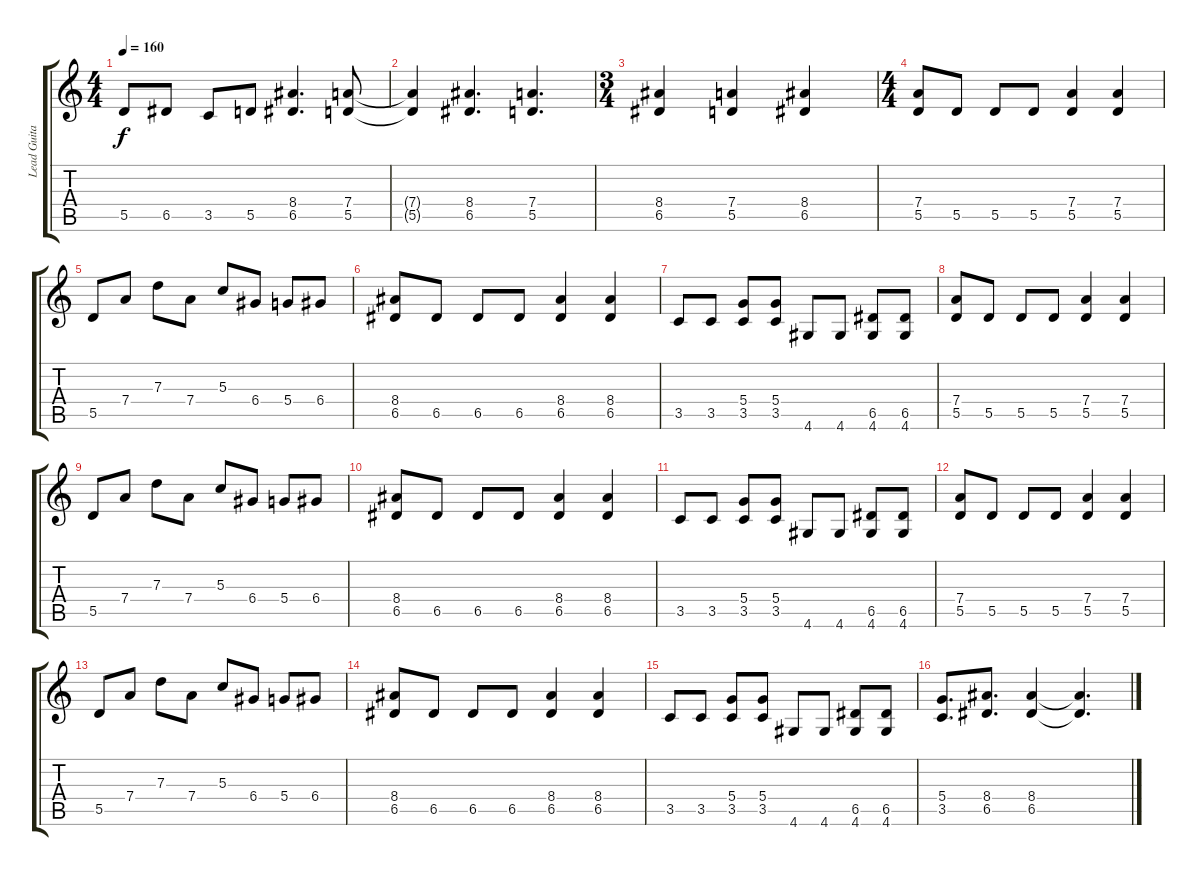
\track ("Lead Guitar" "Lead Guita") {instrument distortionguitar}
\staff {score tabs}
\tuning (E4 B3 G3 D3 A2 E2) {hide}
\ts (4 4)
\tempo 160
\clef g2
\ks c
5.5.8{dy f} 6.5.8 3.5.8 5.5.8 (8.4 6.5).4{d} (7.4 5.5).8 |
(7.4{t} 5.5{t}).4 (8.4 6.5).4{d} (7.4 5.5).4{d} |
\ts (3 4)
(8.4 6.5).4 (7.4 5.5).4 (8.4 6.5).4 |
\ts (4 4)
(7.4 5.5).8 5.5.8 5.5.8 5.5.8 (7.4 5.5).4 (7.4 5.5).4 |
5.5.8 7.4.8 7.3.8 7.4.8 5.3.8 6.4.8 5.4.8 6.4.8 |
(8.4 6.5).8 6.5.8 6.5.8 6.5.8 (8.4 6.5).4 (8.4 6.5).4 |
3.5.8 3.5.8 (5.4 3.5).8 (5.4 3.5).8 4.6.8 4.6.8 (6.5 4.6).8 (6.5 4.6).8 |
(7.4 5.5).8 5.5.8 5.5.8 5.5.8 (7.4 5.5).4 (7.4 5.5).4 |
5.5.8 7.4.8 7.3.8 7.4.8 5.3.8 6.4.8 5.4.8 6.4.8 |
(8.4 6.5).8 6.5.8 6.5.8 6.5.8 (8.4 6.5).4 (8.4 6.5).4 |
3.5.8 3.5.8 (5.4 3.5).8 (5.4 3.5).8 4.6.8 4.6.8 (6.5 4.6).8 (6.5 4.6).8 |
(7.4 5.5).8 5.5.8 5.5.8 5.5.8 (7.4 5.5).4 (7.4 5.5).4 |
5.5.8 7.4.8 7.3.8 7.4.8 5.3.8 6.4.8 5.4.8 6.4.8 |
(8.4 6.5).8 6.5.8 6.5.8 6.5.8 (8.4 6.5).4 (8.4 6.5).4 |
3.5.8 3.5.8 (5.4 3.5).8 (5.4 3.5).8 4.6.8 4.6.8 (6.5 4.6).8 (6.5 4.6).8 |
(5.4 3.5).8{d} (8.4 6.5).8{d} (8.4 6.5).4 (8.4{t} 6.5{t}).4{d}
